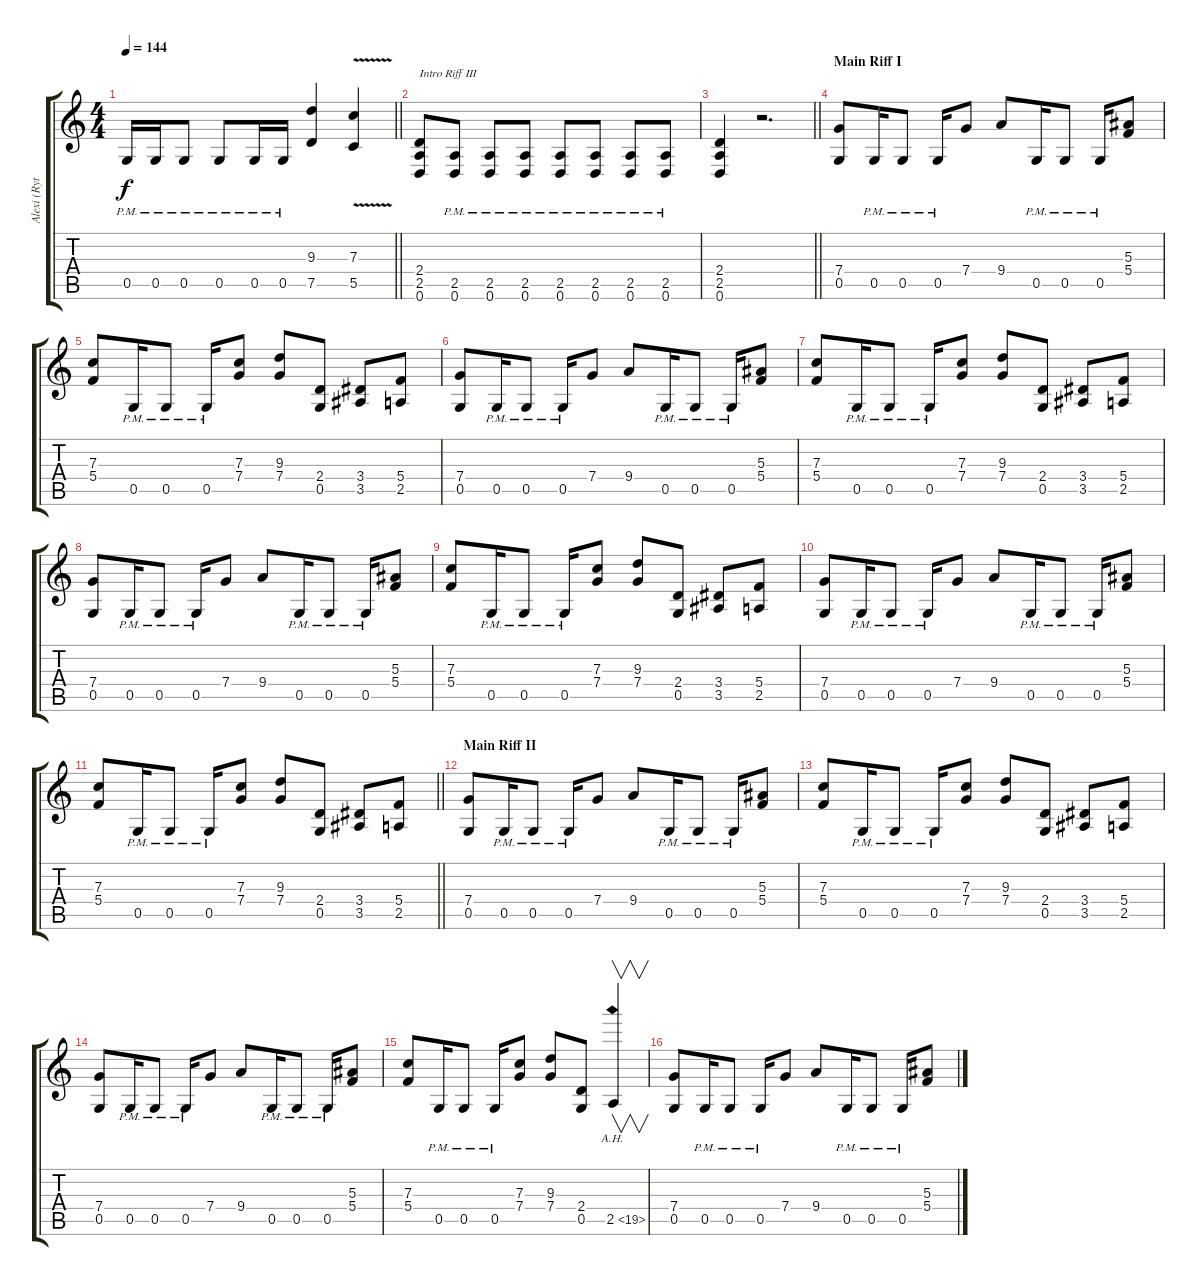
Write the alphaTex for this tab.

\track ("Alexi (Rythm Guitar)" "Alexi (Ryt") {instrument distortionguitar}
\staff {score tabs}
\tuning (D4 A3 F3 C3 G2 D2) {hide}
\ts (4 4)
\tempo 144
\clef g2
\barLineRight lightlight
\ks c
0.5{pm}.16{dy f} 0.5{pm}.16 0.5{pm}.8 0.5{pm}.8 0.5{pm}.16 0.5{pm}.16 (9.3 7.5).4 (7.3{v} 5.5{v}).4 |
(2.4 2.5 0.6).8{txt "Intro Riff III"} (2.5{pm} 0.6{pm}).8 (2.5{pm} 0.6{pm}).8 (2.5{pm} 0.6{pm}).8 (2.5{pm} 0.6{pm}).8 (2.5{pm} 0.6{pm}).8 (2.5{pm} 0.6{pm}).8 (2.5{pm} 0.6{pm}).8 |
\barLineRight lightlight
(2.4 2.5 0.6).4 r.2{d} |
\section ("" "Main Riff I")
(7.4 0.5).8 0.5{pm}.16 0.5{pm}.8 0.5{pm}.16 7.4.8 9.4.8 0.5{pm}.16 0.5{pm}.8 0.5{pm}.16 (5.3 5.4).8 |
(7.3 5.4).8 0.5{pm}.16 0.5{pm}.8 0.5{pm}.16 (7.3 7.4).8 (9.3 7.4).8 (2.4 0.5).8 (3.4 3.5).8 (5.4 2.5).8 |
(7.4 0.5).8 0.5{pm}.16 0.5{pm}.8 0.5{pm}.16 7.4.8 9.4.8 0.5{pm}.16 0.5{pm}.8 0.5{pm}.16 (5.3 5.4).8 |
(7.3 5.4).8 0.5{pm}.16 0.5{pm}.8 0.5{pm}.16 (7.3 7.4).8 (9.3 7.4).8 (2.4 0.5).8 (3.4 3.5).8 (5.4 2.5).8 |
(7.4 0.5).8 0.5{pm}.16 0.5{pm}.8 0.5{pm}.16 7.4.8 9.4.8 0.5{pm}.16 0.5{pm}.8 0.5{pm}.16 (5.3 5.4).8 |
(7.3 5.4).8 0.5{pm}.16 0.5{pm}.8 0.5{pm}.16 (7.3 7.4).8 (9.3 7.4).8 (2.4 0.5).8 (3.4 3.5).8 (5.4 2.5).8 |
(7.4 0.5).8 0.5{pm}.16 0.5{pm}.8 0.5{pm}.16 7.4.8 9.4.8 0.5{pm}.16 0.5{pm}.8 0.5{pm}.16 (5.3 5.4).8 |
\barLineRight lightlight
(7.3 5.4).8 0.5{pm}.16 0.5{pm}.8 0.5{pm}.16 (7.3 7.4).8 (9.3 7.4).8 (2.4 0.5).8 (3.4 3.5).8 (5.4 2.5).8 |
\section ("" "Main Riff II")
(7.4 0.5).8 0.5{pm}.16 0.5{pm}.8 0.5{pm}.16 7.4.8 9.4.8 0.5{pm}.16 0.5{pm}.8 0.5{pm}.16 (5.3 5.4).8 |
(7.3 5.4).8 0.5{pm}.16 0.5{pm}.8 0.5{pm}.16 (7.3 7.4).8 (9.3 7.4).8 (2.4 0.5).8 (3.4 3.5).8 (5.4 2.5).8 |
(7.4 0.5).8 0.5{pm}.16 0.5{pm}.8 0.5{pm}.16 7.4.8 9.4.8 0.5{pm}.16 0.5{pm}.8 0.5{pm}.16 (5.3 5.4).8 |
(7.3 5.4).8 0.5{pm}.16 0.5{pm}.8 0.5{pm}.16 (7.3 7.4).8 (9.3 7.4).8 (2.4 0.5).8 2.5{ah 17}.4{v} |
(7.4 0.5).8 0.5{pm}.16 0.5{pm}.8 0.5{pm}.16 7.4.8 9.4.8 0.5{pm}.16 0.5{pm}.8 0.5{pm}.16 (5.3 5.4).8
